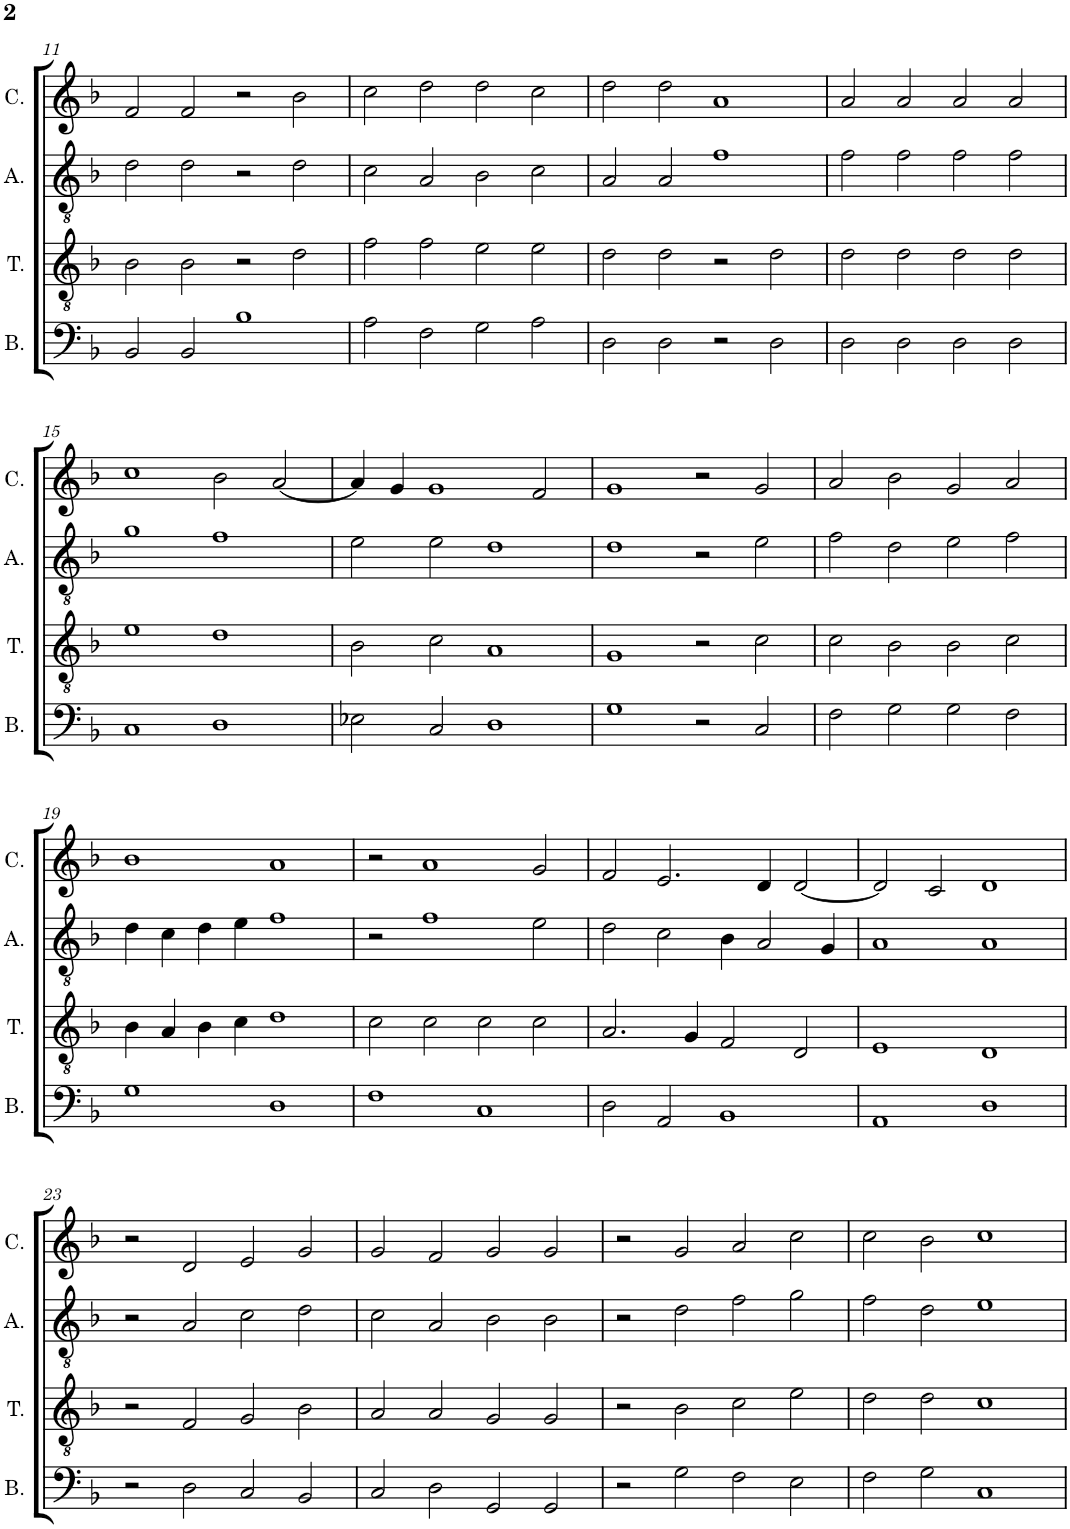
**kern	**kern	**kern	**kern
*part4	*part3	*part2	*part1
*staff4	*staff3	*staff2	*staff1
*I"Bassus	*I"Tenor	*I"Altus	*I"Cantus
*I'B.	*I'T.	*I'A.	*I'C.
!!LO:PB:g=z
*clefF4	*clefGv2	*clefGv2	*clefG2
*k[b-]	*k[b-]	*k[b-]	*k[b-]
*M2/1	*M2/1	*M2/1	*M2/1
=11	=11	=11	=11
2BB-/	2B-\	2d\	2f/
2BB-/	2B-\	2d\	2f/
1B-	2r	2r	2r
.	2d\	2d\	2b-\
=12	=12	=12	=12
2A\	2f\	2c\	2cc\
2F\	2f\	2A/	2dd\
2G\	2e\	2B-\	2dd\
2A\	2e\	2c\	2cc\
=13	=13	=13	=13
2D\	2d\	2A/	2dd\
2D\	2d\	2A/	2dd\
2r	2r	1f	1a
2D\	2d\	.	.
=14	=14	=14	=14
2D\	2d\	2f\	2a/
2D\	2d\	2f\	2a/
2D\	2d\	2f\	2a/
2D\	2d\	2f\	2a/
!!LO:LB:g=z
=15	=15	=15	=15
1C	1e	1g	1cc
1D	1d	1f	2b-\
.	.	.	[2a/
=16	=16	=16	=16
2E-X\	2B-\	2e\	4a/]
.	.	.	4g/
2C/	2c\	2e\	1g
1D	1A	1d	.
.	.	.	2f/
=17	=17	=17	=17
1G	1G	1d	1g
2r	2r	2r	2r
2C/	2c\	2e\	2g/
=18	=18	=18	=18
2F\	2c\	2f\	2a/
2G\	2B-\	2d\	2b-\
2G\	2B-\	2e\	2g/
2F\	2c\	2f\	2a/
!!LO:LB:g=z
=19	=19	=19	=19
1G	4B-\	4d\	1b-
.	4A/	4c\	.
.	4B-\	4d\	.
.	4c\	4e\	.
1D	1d	1f	1a
=20	=20	=20	=20
1F	2c\	2r	2r
.	2c\	1f	1a
1C	2c\	.	.
.	2c\	2e\	2g/
=21	=21	=21	=21
2D\	2.A/	2d\	2f/
2AA/	.	2c\	2.e/
.	4G/	.	.
1BB-	2F/	4B-\	.
.	.	2A/	4d/
.	2D/	.	[2d/
.	.	4G/	.
=22	=22	=22	=22
1AA	1E	1A	2d/]
.	.	.	2c/
1D	1D	1A	1d
!!LO:LB:g=z
=23	=23	=23	=23
2r	2r	2r	2r
2D\	2F/	2A/	2d/
2C/	2G/	2c\	2e/
2BB-/	2B-\	2d\	2g/
=24	=24	=24	=24
2C/	2A/	2c\	2g/
2D\	2A/	2A/	2f/
2GG/	2G/	2B-\	2g/
2GG/	2G/	2B-\	2g/
=25	=25	=25	=25
2r	2r	2r	2r
2G\	2B-\	2d\	2g/
2F\	2c\	2f\	2a/
2E\	2e\	2g\	2cc\
=26	=26	=26	=26
2F\	2d\	2f\	2cc\
2G\	2d\	2d\	2b-\
1C	1c	1e	1cc
=	=	=	=
*-	*-	*-	*-
